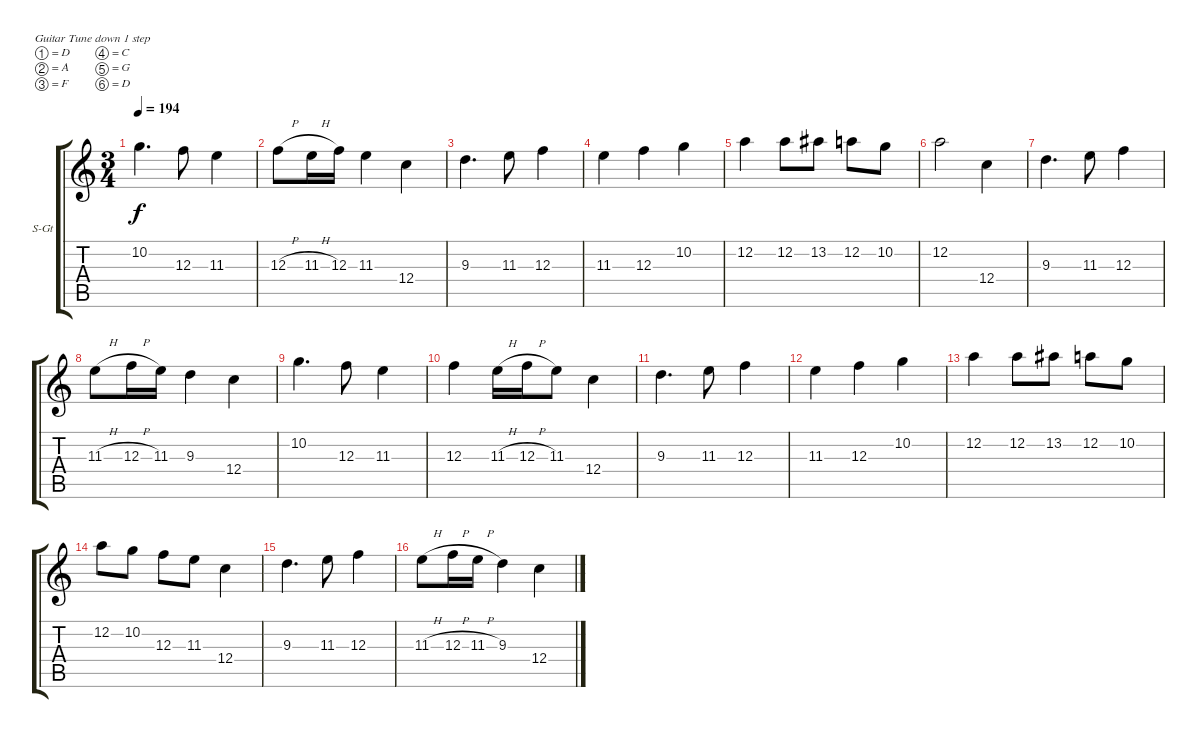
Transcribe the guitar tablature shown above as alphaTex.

\defaultSystemsLayout 4
\bracketExtendMode groupsimilarinstruments
\firstSystemTrackNameOrientation horizontal
\otherSystemsTrackNameOrientation horizontal
\track ("Guitar 1" "S-Gt") {instrument acousticguitarsteel}
\staff {score tabs}
\tuning (D4 A3 F3 C3 G2 D2)
\ts (3 4)
\tempo 194
\clef g2
\ks c
10.2.4{d dy f} 12.3.8 11.3.4 |
12.3{h}.8 11.3{h}.16 12.3.16 11.3.4 12.4.4 |
9.3.4{d} 11.3.8 12.3.4 |
11.3.4 12.3.4 10.2.4 |
12.2.4 12.2.8 13.2.8 12.2.8 10.2.8 |
12.2.2 12.4.4 |
9.3.4{d} 11.3.8 12.3.4 |
11.3{h}.8 12.3{h}.16 11.3.16 9.3.4 12.4.4 |
10.2.4{d} 12.3.8 11.3.4 |
12.3.4 11.3{h}.16 12.3{h}.16 11.3.8 12.4.4 |
9.3.4{d} 11.3.8 12.3.4 |
11.3.4 12.3.4 10.2.4 |
12.2.4 12.2.8 13.2.8 12.2.8 10.2.8 |
12.2.8 10.2.8 12.3.8 11.3.8 12.4.4 |
9.3.4{d} 11.3.8 12.3.4 |
11.3{h}.8 12.3{h}.16 11.3{h}.16 9.3.4 12.4.4
